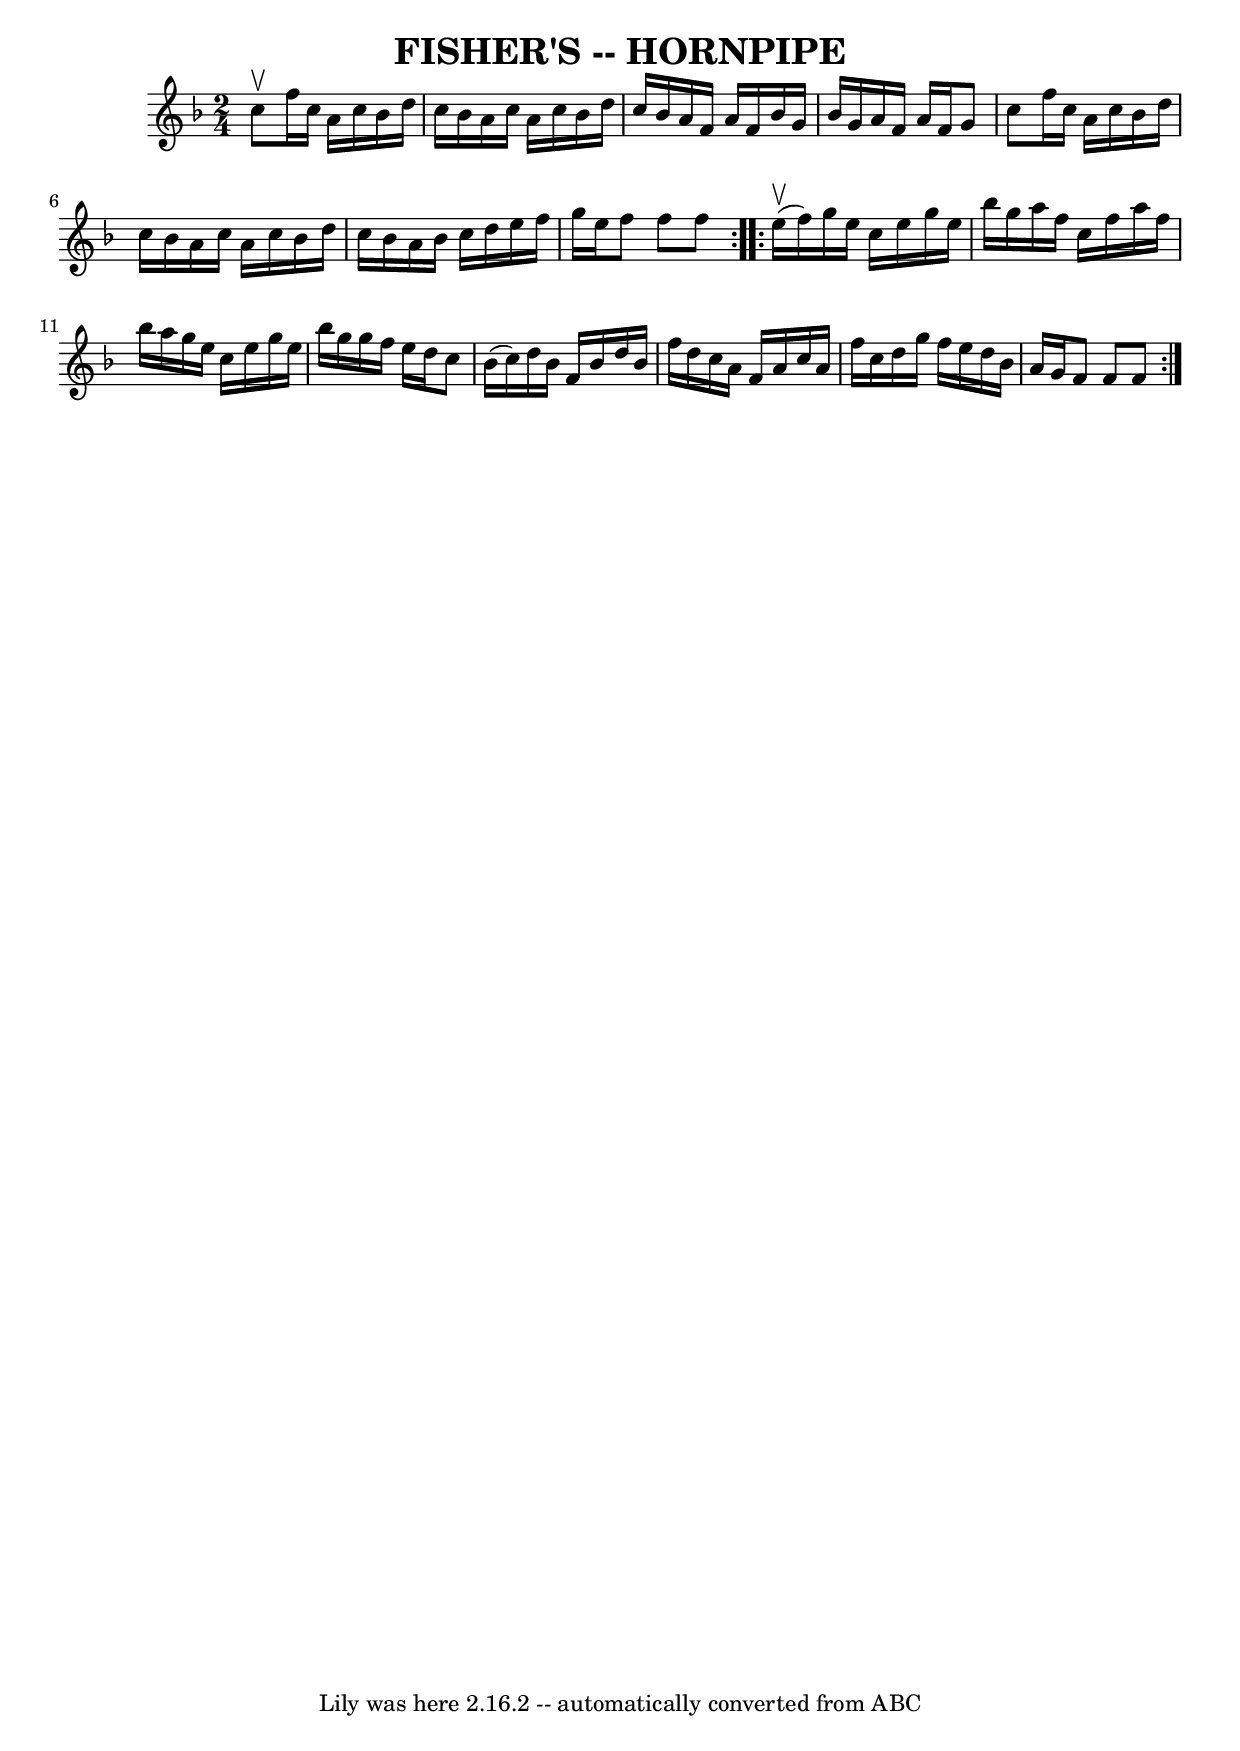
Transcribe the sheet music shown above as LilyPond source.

\version "2.7.40"
\include "Mammoth.ily"
\header {
	book = "Ryan's Mammoth Collection of Fiddle Tunes"
	crossRefNumber = "1"
	footnotes = "\\\\\\\\FISHER'S HORNPIPE -- First couple down the outside, back; down the centre,\\\\back; cast off; swing 6 hands quite round; right and left."
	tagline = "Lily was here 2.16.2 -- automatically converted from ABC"
	title = "FISHER'S -- HORNPIPE"
}
voicedefault =  {
\set Score.defaultBarType = "empty"

\repeat volta 2 {
\time 2/4 \key f \major c''8^\upbow       |
 f''16 c''16 a'16  
 c''16 bes'16 d''16 c''16 bes'16    |
 a'16 c''16    
a'16 c''16 bes'16 d''16 c''16 bes'16    |
 a'16 f'16  
 a'16 f'16 bes'16 g'16 bes'16 g'16    |
 a'16 f'16   
 a'16 f'16 g'8 c''8    |
     |
 f''16 c''16 a'16  
 c''16 bes'16 d''16 c''16 bes'16    |
 a'16 c''16    
a'16 c''16 bes'16 d''16 c''16 bes'16    |
 a'16    
bes'16 c''16 d''16 e''16 f''16 g''16 e''16    |
 f''8 
 f''8 f''8    }     \repeat volta 2 { e''16 (^\upbow f''16)       
|
 g''16 e''16 c''16 e''16 g''16 e''16 bes''16    
g''16    |
 a''16 f''16 c''16 f''16 a''16 f''16    
bes''16 a''16    |
 g''16 e''16 c''16 e''16 g''16    
e''16 bes''16 g''16    |
 g''16 f''16 e''16 d''16    
c''8 bes'16 (c''16)   |
     |
 d''16 bes'16 f'16  
 bes'16 d''16 bes'16 f''16 d''16    |
 c''16 a'16    
f'16 a'16 c''16 a'16 f''16 c''16    |
 d''16 g''16    
f''16 e''16 d''16 bes'16 a'16 g'16    |
 f'8 f'8    
f'8    }   
}

\score{
    <<

	\context Staff="default"
	{
	    \voicedefault 
	}

    >>
	\layout {
	}
	\midi {}
}
